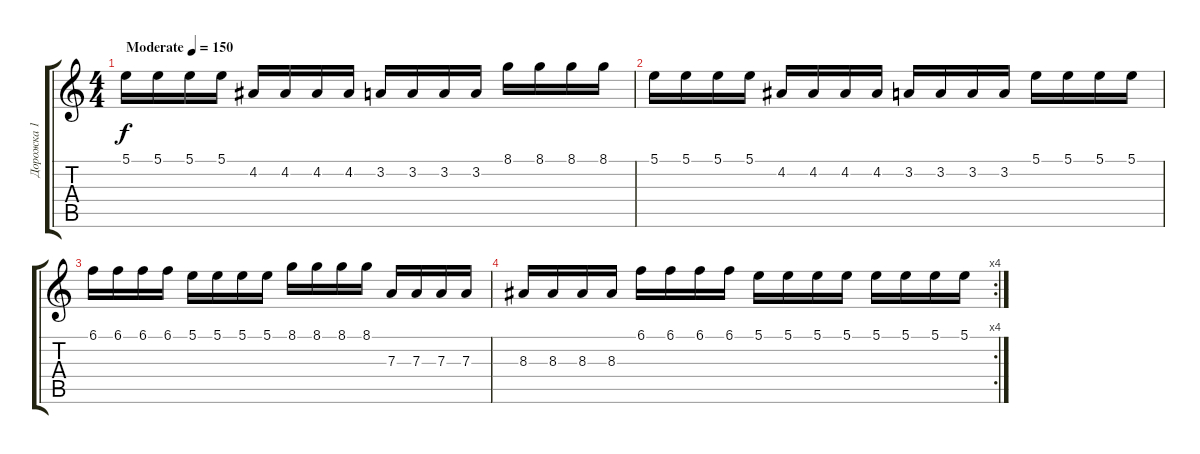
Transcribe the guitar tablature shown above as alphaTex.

\track ("Дорожка 1" "Дорожка 1") {instrument overdrivenguitar}
\staff {score tabs}
\tuning (B3 Gb3 D3 A2 E2 B1) {hide}
\ts (4 4)
\tempo (150 "Moderate")
\clef g2
\ks c
5.1.16{dy f instrument overdrivenguitar} 5.1.16 5.1.16 5.1.16 4.2.16 4.2.16 4.2.16 4.2.16 3.2.16 3.2.16 3.2.16 3.2.16 8.1.16 8.1.16 8.1.16 8.1.16 |
5.1.16 5.1.16 5.1.16 5.1.16 4.2.16 4.2.16 4.2.16 4.2.16 3.2.16 3.2.16 3.2.16 3.2.16 5.1.16 5.1.16 5.1.16 5.1.16 |
6.1.16 6.1.16 6.1.16 6.1.16 5.1.16 5.1.16 5.1.16 5.1.16 8.1.16 8.1.16 8.1.16 8.1.16 7.3.16 7.3.16 7.3.16 7.3.16 |
\rc 4
8.3.16 8.3.16 8.3.16 8.3.16 6.1.16 6.1.16 6.1.16 6.1.16 5.1.16 5.1.16 5.1.16 5.1.16 5.1.16 5.1.16 5.1.16 5.1.16
